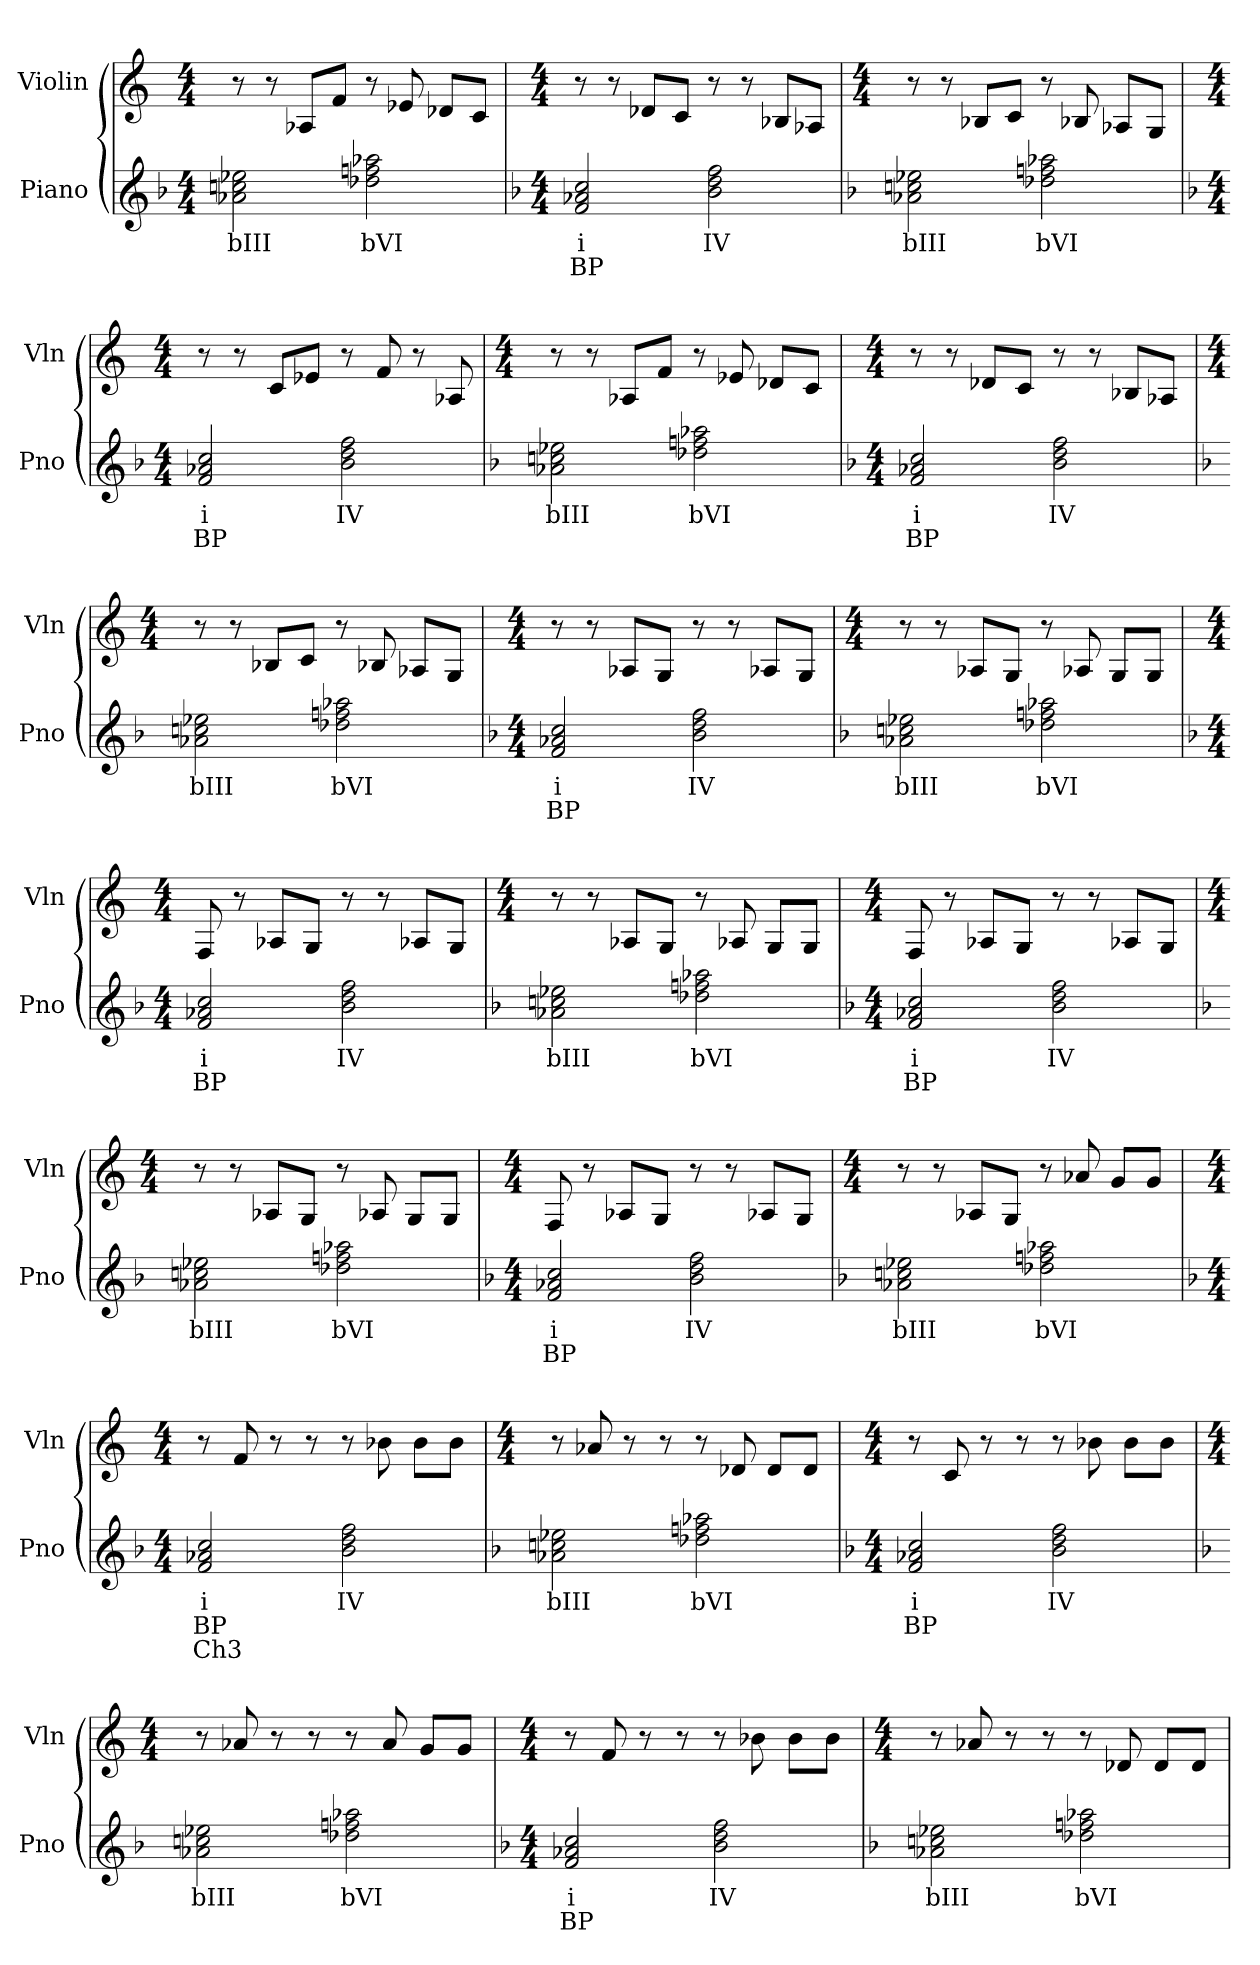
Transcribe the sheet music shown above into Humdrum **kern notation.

**kern	**text	**text	**text	**kern
*part2	*part2	*part2	*part2	*part1
*staff2	*staff2	*staff2	*staff2	*staff1
*I"Piano	*	*	*	*I"Violin
*I'Pno	*	*	*	*I'Vln
*k[b-]	*	*	*	*
*F:	*	*	*	*
*M4/4	*	*	*	*M4/4
=	=	=	=	=
2a-X 2ccn 2ee-X	bIII	.	.	8r
.	.	.	.	8r
.	.	.	.	8A-XL
.	.	.	.	8fJ
2dd-X 2ffn 2aa-X	bVI	.	.	8r
.	.	.	.	8e-X
.	.	.	.	8d-XL
.	.	.	.	8cJ
=	=	=	=	=
*k[b-]	*	*	*	*
*F:	*	*	*	*
*M4/4	*	*	*	*M4/4
2f 2a-X 2cc	i	BP	.	8r
.	.	.	.	8r
.	.	.	.	8d-XL
.	.	.	.	8cJ
2b- 2dd 2ff	IV	.	.	8r
.	.	.	.	8r
.	.	.	.	8B-XL
.	.	.	.	8A-XJ
=	=	=	=	=
*k[b-]	*	*	*	*
*F:	*	*	*	*
*	*	*	*	*M4/4
2a-X 2ccn 2ee-X	bIII	.	.	8r
.	.	.	.	8r
.	.	.	.	8B-XL
.	.	.	.	8cJ
2dd-X 2ffn 2aa-X	bVI	.	.	8r
.	.	.	.	8B-X
.	.	.	.	8A-XL
.	.	.	.	8GJ
=	=	=	=	=
*k[b-]	*	*	*	*
*F:	*	*	*	*
*M4/4	*	*	*	*M4/4
2f 2a-X 2cc	i	BP	.	8r
.	.	.	.	8r
.	.	.	.	8cL
.	.	.	.	8e-XJ
2b- 2dd 2ff	IV	.	.	8r
.	.	.	.	8f
.	.	.	.	8r
.	.	.	.	8A-X
=	=	=	=	=
*k[b-]	*	*	*	*
*F:	*	*	*	*
*	*	*	*	*M4/4
2a-X 2ccn 2ee-X	bIII	.	.	8r
.	.	.	.	8r
.	.	.	.	8A-XL
.	.	.	.	8fJ
2dd-X 2ffn 2aa-X	bVI	.	.	8r
.	.	.	.	8e-X
.	.	.	.	8d-XL
.	.	.	.	8cJ
=	=	=	=	=
*k[b-]	*	*	*	*
*F:	*	*	*	*
*M4/4	*	*	*	*M4/4
2f 2a-X 2cc	i	BP	.	8r
.	.	.	.	8r
.	.	.	.	8d-XL
.	.	.	.	8cJ
2b- 2dd 2ff	IV	.	.	8r
.	.	.	.	8r
.	.	.	.	8B-XL
.	.	.	.	8A-XJ
=	=	=	=	=
*k[b-]	*	*	*	*
*F:	*	*	*	*
*	*	*	*	*M4/4
2a-X 2ccn 2ee-X	bIII	.	.	8r
.	.	.	.	8r
.	.	.	.	8B-XL
.	.	.	.	8cJ
2dd-X 2ffn 2aa-X	bVI	.	.	8r
.	.	.	.	8B-X
.	.	.	.	8A-XL
.	.	.	.	8GJ
=	=	=	=	=
*k[b-]	*	*	*	*
*F:	*	*	*	*
*M4/4	*	*	*	*M4/4
2f 2a-X 2cc	i	BP	.	8r
.	.	.	.	8r
.	.	.	.	8A-XL
.	.	.	.	8GJ
2b- 2dd 2ff	IV	.	.	8r
.	.	.	.	8r
.	.	.	.	8A-XL
.	.	.	.	8GJ
=	=	=	=	=
*k[b-]	*	*	*	*
*F:	*	*	*	*
*	*	*	*	*M4/4
2a-X 2ccn 2ee-X	bIII	.	.	8r
.	.	.	.	8r
.	.	.	.	8A-XL
.	.	.	.	8GJ
2dd-X 2ffn 2aa-X	bVI	.	.	8r
.	.	.	.	8A-X
.	.	.	.	8GL
.	.	.	.	8GJ
=	=	=	=	=
*k[b-]	*	*	*	*
*F:	*	*	*	*
*M4/4	*	*	*	*M4/4
2f 2a-X 2cc	i	BP	.	8F
.	.	.	.	8r
.	.	.	.	8A-XL
.	.	.	.	8GJ
2b- 2dd 2ff	IV	.	.	8r
.	.	.	.	8r
.	.	.	.	8A-XL
.	.	.	.	8GJ
=	=	=	=	=
*k[b-]	*	*	*	*
*F:	*	*	*	*
*	*	*	*	*M4/4
2a-X 2ccn 2ee-X	bIII	.	.	8r
.	.	.	.	8r
.	.	.	.	8A-XL
.	.	.	.	8GJ
2dd-X 2ffn 2aa-X	bVI	.	.	8r
.	.	.	.	8A-X
.	.	.	.	8GL
.	.	.	.	8GJ
=	=	=	=	=
*k[b-]	*	*	*	*
*F:	*	*	*	*
*M4/4	*	*	*	*M4/4
2f 2a-X 2cc	i	BP	.	8F
.	.	.	.	8r
.	.	.	.	8A-XL
.	.	.	.	8GJ
2b- 2dd 2ff	IV	.	.	8r
.	.	.	.	8r
.	.	.	.	8A-XL
.	.	.	.	8GJ
=	=	=	=	=
*k[b-]	*	*	*	*
*F:	*	*	*	*
*	*	*	*	*M4/4
2a-X 2ccn 2ee-X	bIII	.	.	8r
.	.	.	.	8r
.	.	.	.	8A-XL
.	.	.	.	8GJ
2dd-X 2ffn 2aa-X	bVI	.	.	8r
.	.	.	.	8A-X
.	.	.	.	8GL
.	.	.	.	8GJ
=	=	=	=	=
*k[b-]	*	*	*	*
*F:	*	*	*	*
*M4/4	*	*	*	*M4/4
2f 2a-X 2cc	i	BP	.	8F
.	.	.	.	8r
.	.	.	.	8A-XL
.	.	.	.	8GJ
2b- 2dd 2ff	IV	.	.	8r
.	.	.	.	8r
.	.	.	.	8A-XL
.	.	.	.	8GJ
=	=	=	=	=
*k[b-]	*	*	*	*
*F:	*	*	*	*
*	*	*	*	*M4/4
2a-X 2ccn 2ee-X	bIII	.	.	8r
.	.	.	.	8r
.	.	.	.	8A-XL
.	.	.	.	8GJ
2dd-X 2ffn 2aa-X	bVI	.	.	8r
.	.	.	.	8a-X
.	.	.	.	8gL
.	.	.	.	8gJ
=	=	=	=	=
*k[b-]	*	*	*	*
*F:	*	*	*	*
*M4/4	*	*	*	*M4/4
2f 2a-X 2cc	i	BP	Ch3	8r
.	.	.	.	8f
.	.	.	.	8r
.	.	.	.	8r
2b- 2dd 2ff	IV	.	.	8r
.	.	.	.	8b-X
.	.	.	.	8b-L
.	.	.	.	8b-J
=	=	=	=	=
*k[b-]	*	*	*	*
*F:	*	*	*	*
*	*	*	*	*M4/4
2a-X 2ccn 2ee-X	bIII	.	.	8r
.	.	.	.	8a-X
.	.	.	.	8r
.	.	.	.	8r
2dd-X 2ffn 2aa-X	bVI	.	.	8r
.	.	.	.	8d-X
.	.	.	.	8d-L
.	.	.	.	8d-J
=	=	=	=	=
*k[b-]	*	*	*	*
*F:	*	*	*	*
*M4/4	*	*	*	*M4/4
2f 2a-X 2cc	i	BP	.	8r
.	.	.	.	8c
.	.	.	.	8r
.	.	.	.	8r
2b- 2dd 2ff	IV	.	.	8r
.	.	.	.	8b-X
.	.	.	.	8b-L
.	.	.	.	8b-J
=	=	=	=	=
*k[b-]	*	*	*	*
*F:	*	*	*	*
*	*	*	*	*M4/4
2a-X 2ccn 2ee-X	bIII	.	.	8r
.	.	.	.	8a-X
.	.	.	.	8r
.	.	.	.	8r
2dd-X 2ffn 2aa-X	bVI	.	.	8r
.	.	.	.	8a-
.	.	.	.	8gL
.	.	.	.	8gJ
=	=	=	=	=
*k[b-]	*	*	*	*
*F:	*	*	*	*
*M4/4	*	*	*	*M4/4
2f 2a-X 2cc	i	BP	.	8r
.	.	.	.	8f
.	.	.	.	8r
.	.	.	.	8r
2b- 2dd 2ff	IV	.	.	8r
.	.	.	.	8b-X
.	.	.	.	8b-L
.	.	.	.	8b-J
=	=	=	=	=
*k[b-]	*	*	*	*
*F:	*	*	*	*
*	*	*	*	*M4/4
2a-X 2ccn 2ee-X	bIII	.	.	8r
.	.	.	.	8a-X
.	.	.	.	8r
.	.	.	.	8r
2dd-X 2ffn 2aa-X	bVI	.	.	8r
.	.	.	.	8d-X
.	.	.	.	8d-L
.	.	.	.	8d-J
=	=	=	=	=
*-	*-	*-	*-	*-
